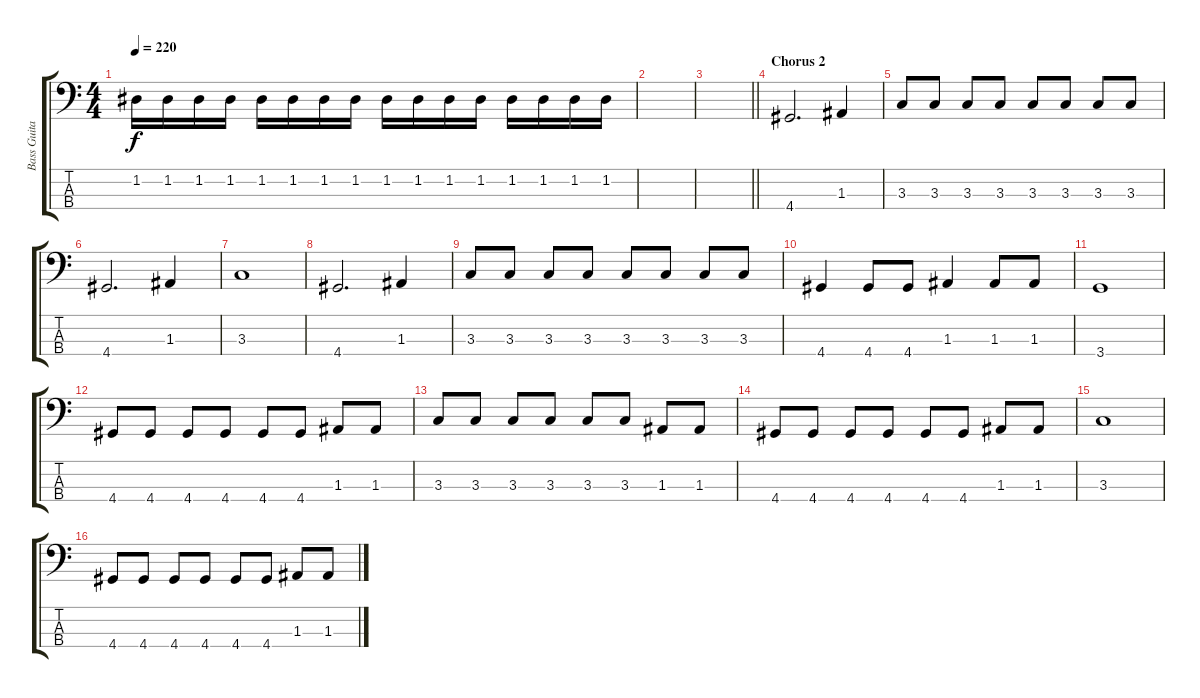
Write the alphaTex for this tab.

\track ("Bass Guitar" "Bass Guita") {instrument electricbassfinger}
\staff {score tabs}
\tuning (G2 D2 A1 E1) {hide}
\ts (4 4)
\tempo 220
\clef f4
\ks c
1.2.16{dy f} 1.2.16 1.2.16 1.2.16 1.2.16 1.2.16 1.2.16 1.2.16 1.2.16 1.2.16 1.2.16 1.2.16 1.2.16 1.2.16 1.2.16 1.2.16 |
|
\barLineRight lightlight
|
\section ("" "Chorus 2")
4.4.2{d} 1.3.4 |
3.3.8 3.3.8 3.3.8 3.3.8 3.3.8 3.3.8 3.3.8 3.3.8 |
4.4.2{d} 1.3.4 |
3.3.1 |
4.4.2{d} 1.3.4 |
3.3.8 3.3.8 3.3.8 3.3.8 3.3.8 3.3.8 3.3.8 3.3.8 |
4.4.4 4.4.8 4.4.8 1.3.4 1.3.8 1.3.8 |
3.4.1 |
4.4.8 4.4.8 4.4.8 4.4.8 4.4.8 4.4.8 1.3.8 1.3.8 |
3.3.8 3.3.8 3.3.8 3.3.8 3.3.8 3.3.8 1.3.8 1.3.8 |
4.4.8 4.4.8 4.4.8 4.4.8 4.4.8 4.4.8 1.3.8 1.3.8 |
3.3.1 |
4.4.8 4.4.8 4.4.8 4.4.8 4.4.8 4.4.8 1.3.8 1.3.8
